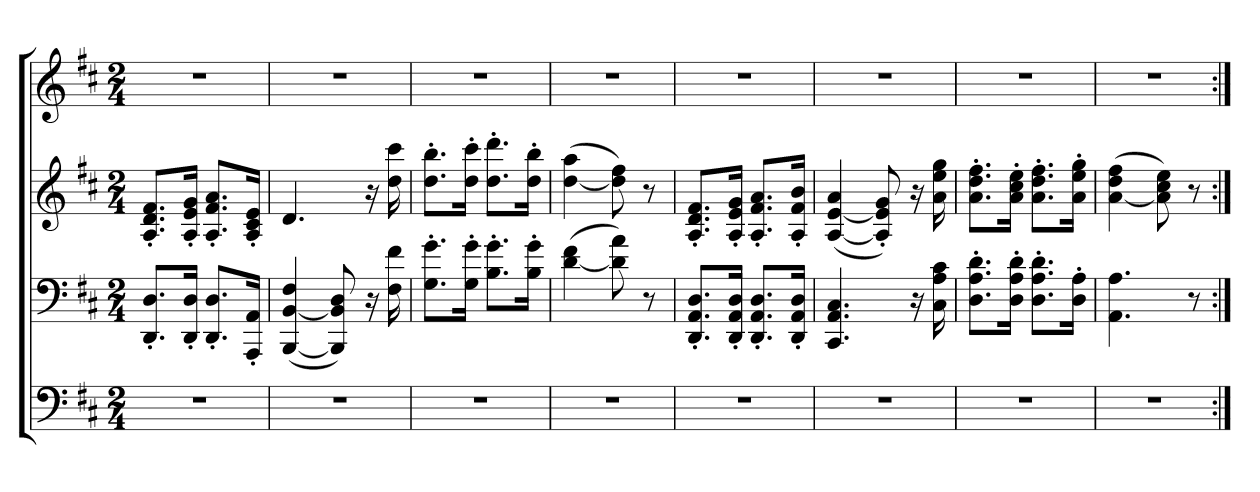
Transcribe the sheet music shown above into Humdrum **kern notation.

**kern	**kern	**kern	**kern
*part4	*part3	*part2	*part1
*staff4	*staff3	*staff2	*staff1
*clefF4	*clefF4	*clefG2	*clefG2
*k[f#c#]	*k[f#c#]	*k[f#c#]	*k[f#c#]
*D:	*D:	*D:	*D:
*M2/4	*M2/4	*M2/4	*M2/4
=	=	=	=
2r	8.DD' 8.D'L	8.A' 8.d' 8.f#'L	2r
.	16DD' 16D'Jk	16A' 16e' 16g'Jk	.
.	8.DD' 8.D'L	8.A' 8.f#' 8.a'L	.
.	16AAA' 16AA'Jk	16A' 16c#' 16e'Jk	.
=185	=185	=185	=185
2r	([4BBB [4BB 4F#	4.d	2r
.	8BBB] 8BB] 8D)	.	.
.	16r	16r	.
.	16F# 16f#	16dd 16ccc#	.
=186	=186	=186	=186
2r	8.G' 8.g'L	8.dd' 8.bb'L	2r
.	16G' 16g'Jk	16dd' 16ccc#'Jk	.
.	8.B' 8.g'L	8.dd' 8.ddd'L	.
.	16B' 16g'Jk	16dd' 16bb'Jk	.
=187	=187	=187	=187
2r	([4d 4f#	([4dd 4aa	2r
.	8d] 8a)	8dd] 8ff#)	.
.	8r	8r	.
=188	=188	=188	=188
2r	8.DD' 8.AA' 8.D'L	8.A' 8.d' 8.f#'L	2r
.	16DD' 16AA' 16D'Jk	16A' 16e' 16g'Jk	.
.	8.DD' 8.AA' 8.D'L	8.A' 8.f#' 8.a'L	.
.	16DD' 16AA' 16D'Jk	16A' 16f#' 16b'Jk	.
=189	=189	=189	=189
2r	4.CC# 4.AA 4.C#	([4A [4e 4a	2r
.	.	8A]' 8e]' 8g')	.
.	16r	16r	.
.	16C# 16A 16c#	16a 16ee 16gg	.
=190	=190	=190	=190
2r	8.D' 8.A' 8.d'L	8.a' 8.dd' 8.ff#'L	2r
.	16D' 16A' 16d'Jk	16a' 16cc#' 16ee'Jk	.
.	8.D' 8.A' 8.d'L	8.a' 8.dd' 8.ff#'L	.
.	16D' 16A'Jk	16a' 16ee' 16gg'Jk	.
=191	=191	=191	=191
2r	4.AA 4.A	([4a 4dd 4ff#	2r
.	.	8a] 8cc# 8ee)	.
.	8r	8r	.
=:|!	=:|!	=:|!	=:|!
*-	*-	*-	*-
